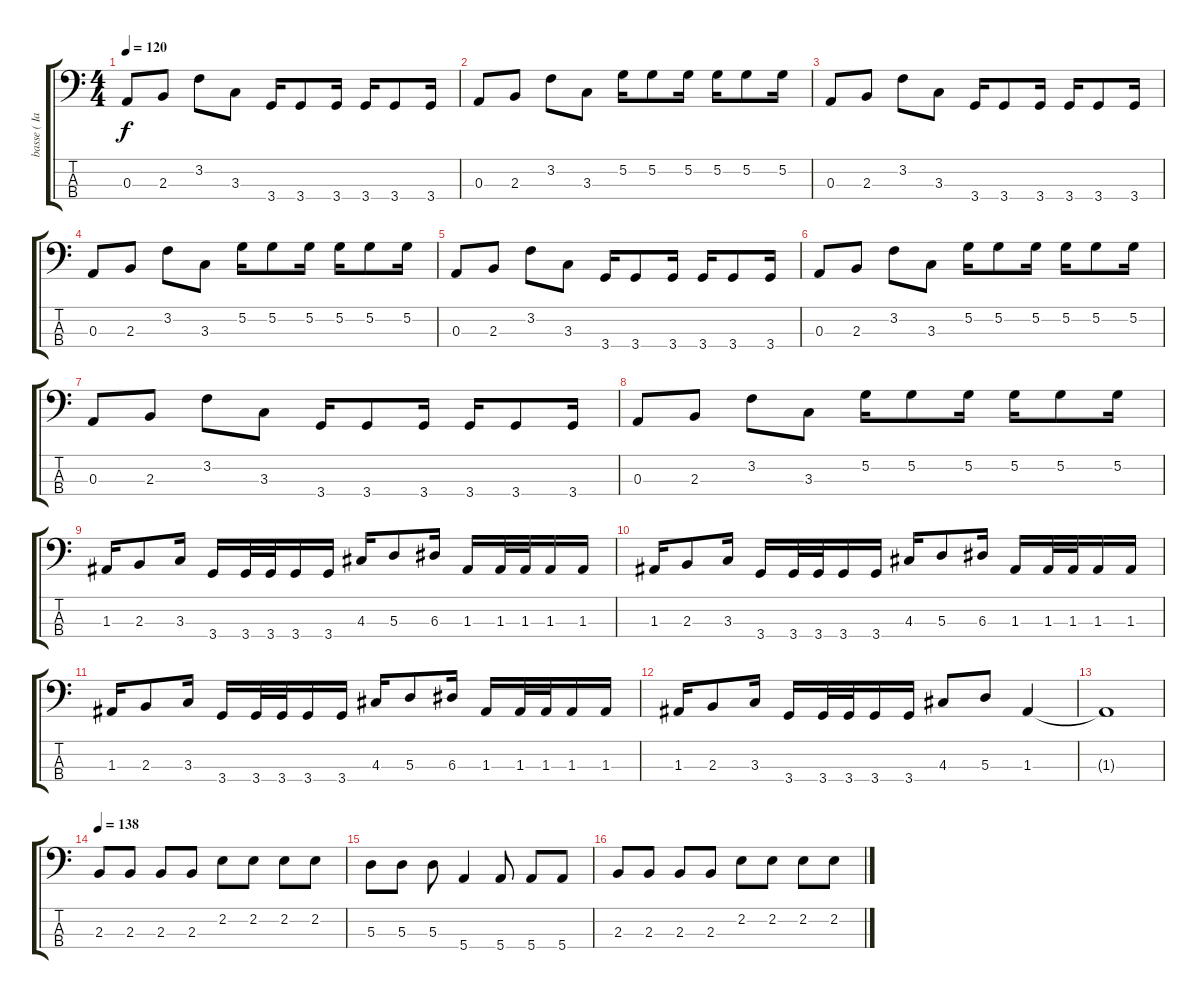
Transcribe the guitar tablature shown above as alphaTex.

\track ("basse ( Ian MacKaye ) " "basse ( Ia") {instrument electricbasspick}
\staff {score tabs}
\tuning (G2 D2 A1 E1) {hide}
\ts (4 4)
\tempo 120
\clef f4
\ks c
0.3.8{dy f} 2.3.8 3.2.8 3.3.8 3.4.16 3.4.8 3.4.16 3.4.16 3.4.8 3.4.16 |
0.3.8 2.3.8 3.2.8 3.3.8 5.2.16 5.2.8 5.2.16 5.2.16 5.2.8 5.2.16 |
0.3.8 2.3.8 3.2.8 3.3.8 3.4.16 3.4.8 3.4.16 3.4.16 3.4.8 3.4.16 |
0.3.8 2.3.8 3.2.8 3.3.8 5.2.16 5.2.8 5.2.16 5.2.16 5.2.8 5.2.16 |
0.3.8 2.3.8 3.2.8 3.3.8 3.4.16 3.4.8 3.4.16 3.4.16 3.4.8 3.4.16 |
0.3.8 2.3.8 3.2.8 3.3.8 5.2.16 5.2.8 5.2.16 5.2.16 5.2.8 5.2.16 |
0.3.8 2.3.8 3.2.8 3.3.8 3.4.16 3.4.8 3.4.16 3.4.16 3.4.8 3.4.16 |
0.3.8 2.3.8 3.2.8 3.3.8 5.2.16 5.2.8 5.2.16 5.2.16 5.2.8 5.2.16 |
1.3.16 2.3.8 3.3.16 3.4.16 3.4.32 3.4.32 3.4.16 3.4.16 4.3.16 5.3.8 6.3.16 1.3.16 1.3.32 1.3.32 1.3.16 1.3.16 |
1.3.16 2.3.8 3.3.16 3.4.16 3.4.32 3.4.32 3.4.16 3.4.16 4.3.16 5.3.8 6.3.16 1.3.16 1.3.32 1.3.32 1.3.16 1.3.16 |
1.3.16 2.3.8 3.3.16 3.4.16 3.4.32 3.4.32 3.4.16 3.4.16 4.3.16 5.3.8 6.3.16 1.3.16 1.3.32 1.3.32 1.3.16 1.3.16 |
1.3.16 2.3.8 3.3.16 3.4.16 3.4.32 3.4.32 3.4.16 3.4.16 4.3.8 5.3.8 1.3.4 |
1.3{t}.1 |
\tempo 138
2.3.8 2.3.8 2.3.8 2.3.8 2.2.8 2.2.8 2.2.8 2.2.8 |
5.3.8 5.3.8 5.3.8 5.4.4 5.4.8 5.4.8 5.4.8 |
2.3.8 2.3.8 2.3.8 2.3.8 2.2.8 2.2.8 2.2.8 2.2.8
